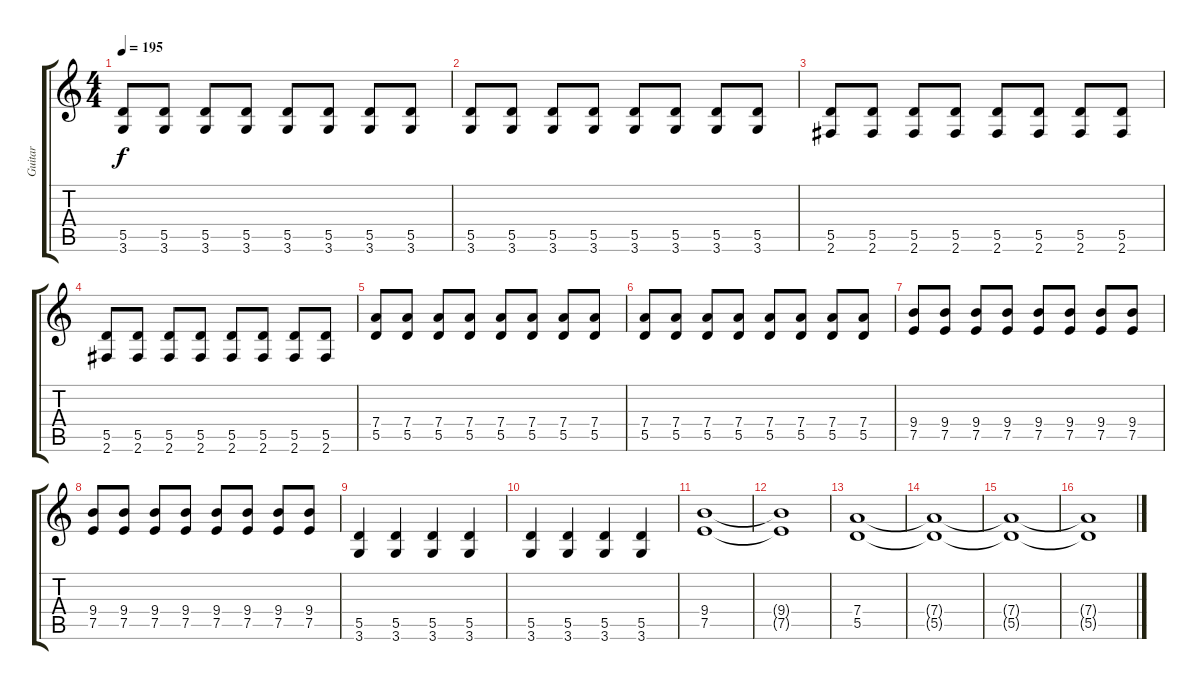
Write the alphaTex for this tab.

\track ("Guitar" "Guitar") {instrument overdrivenguitar}
\staff {score tabs}
\tuning (E4 B3 G3 D3 A2 E2) {hide}
\ts (4 4)
\tempo 195
\clef g2
\ks c
(5.5 3.6).8{dy f} (5.5 3.6).8 (5.5 3.6).8 (5.5 3.6).8 (5.5 3.6).8 (5.5 3.6).8 (5.5 3.6).8 (5.5 3.6).8 |
(5.5 3.6).8 (5.5 3.6).8 (5.5 3.6).8 (5.5 3.6).8 (5.5 3.6).8 (5.5 3.6).8 (5.5 3.6).8 (5.5 3.6).8 |
(5.5 2.6).8 (5.5 2.6).8 (5.5 2.6).8 (5.5 2.6).8 (5.5 2.6).8 (5.5 2.6).8 (5.5 2.6).8 (5.5 2.6).8 |
(5.5 2.6).8 (5.5 2.6).8 (5.5 2.6).8 (5.5 2.6).8 (5.5 2.6).8 (5.5 2.6).8 (5.5 2.6).8 (5.5 2.6).8 |
(7.4 5.5).8 (7.4 5.5).8 (7.4 5.5).8 (7.4 5.5).8 (7.4 5.5).8 (7.4 5.5).8 (7.4 5.5).8 (7.4 5.5).8 |
(7.4 5.5).8 (7.4 5.5).8 (7.4 5.5).8 (7.4 5.5).8 (7.4 5.5).8 (7.4 5.5).8 (7.4 5.5).8 (7.4 5.5).8 |
(9.4 7.5).8 (9.4 7.5).8 (9.4 7.5).8 (9.4 7.5).8 (9.4 7.5).8 (9.4 7.5).8 (9.4 7.5).8 (9.4 7.5).8 |
(9.4 7.5).8 (9.4 7.5).8 (9.4 7.5).8 (9.4 7.5).8 (9.4 7.5).8 (9.4 7.5).8 (9.4 7.5).8 (9.4 7.5).8 |
(5.5 3.6).4 (5.5 3.6).4 (5.5 3.6).4 (5.5 3.6).4 |
(5.5 3.6).4 (5.5 3.6).4 (5.5 3.6).4 (5.5 3.6).4 |
(9.4 7.5).1 |
(9.4{t} 7.5{t}).1 |
(7.4 5.5).1 |
(7.4{t} 5.5{t}).1 |
(7.4{t} 5.5{t}).1 |
(7.4{t} 5.5{t}).1
